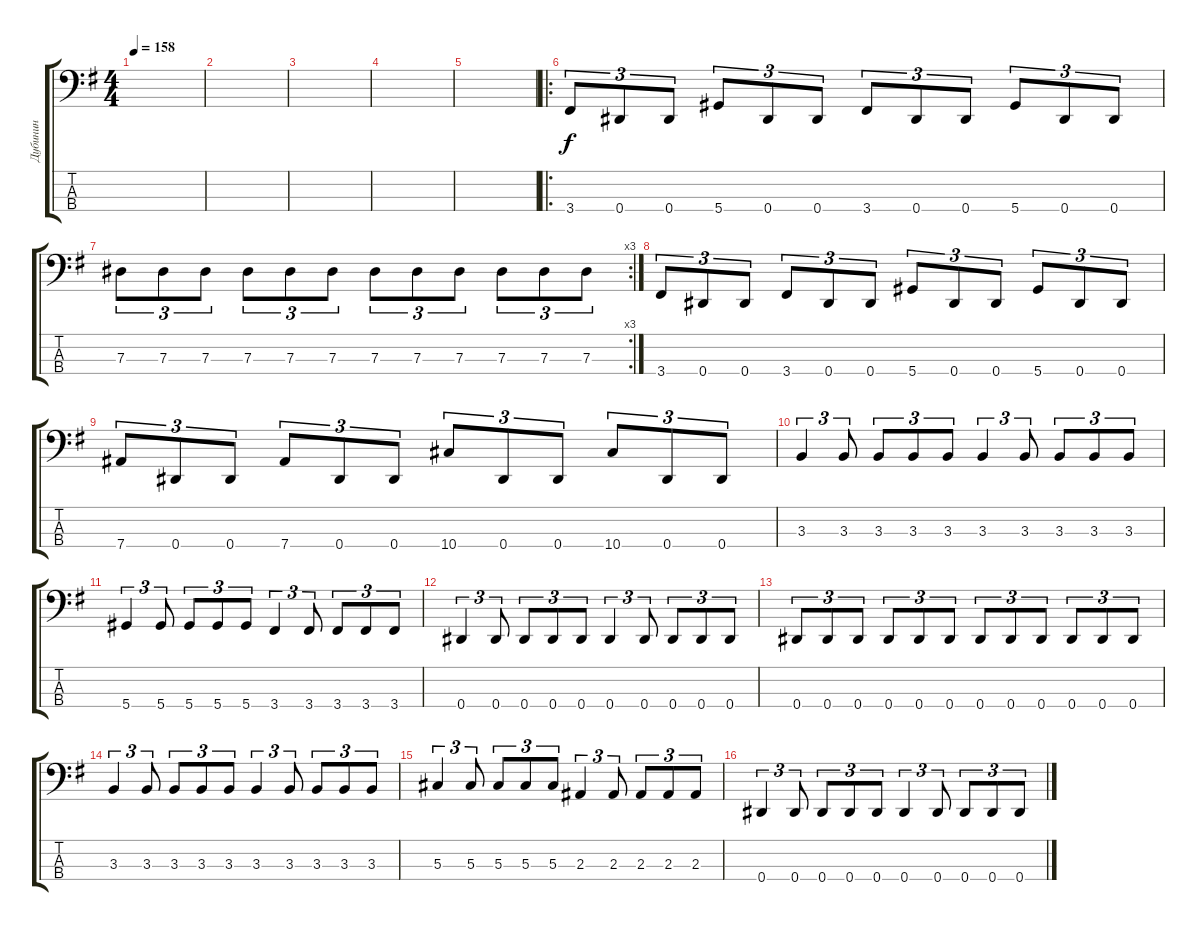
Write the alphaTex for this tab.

\track ("Дубинин" "Дубинин") {instrument electricbasspick}
\staff {score tabs}
\tuning (Gb2 Db2 Ab1 Eb1) {hide}
\ts (4 4)
\tempo 158
\clef f4
\ks g
|
|
|
|
|
\ro
3.4.8{tu (3 2)} 0.4.8{tu (3 2)} 0.4.8{tu (3 2)} 5.4.8{tu (3 2)} 0.4.8{tu (3 2)} 0.4.8{tu (3 2)} 3.4.8{tu (3 2)} 0.4.8{tu (3 2)} 0.4.8{tu (3 2)} 5.4.8{tu (3 2)} 0.4.8{tu (3 2)} 0.4.8{tu (3 2)} |
\rc 3
7.3.8{tu (3 2)} 7.3.8{tu (3 2)} 7.3.8{tu (3 2)} 7.3.8{tu (3 2)} 7.3.8{tu (3 2)} 7.3.8{tu (3 2)} 7.3.8{tu (3 2)} 7.3.8{tu (3 2)} 7.3.8{tu (3 2)} 7.3.8{tu (3 2)} 7.3.8{tu (3 2)} 7.3.8{tu (3 2)} |
3.4.8{tu (3 2)} 0.4.8{tu (3 2)} 0.4.8{tu (3 2)} 3.4.8{tu (3 2)} 0.4.8{tu (3 2)} 0.4.8{tu (3 2)} 5.4.8{tu (3 2)} 0.4.8{tu (3 2)} 0.4.8{tu (3 2)} 5.4.8{tu (3 2)} 0.4.8{tu (3 2)} 0.4.8{tu (3 2)} |
7.4.8{tu (3 2)} 0.4.8{tu (3 2)} 0.4.8{tu (3 2)} 7.4.8{tu (3 2)} 0.4.8{tu (3 2)} 0.4.8{tu (3 2)} 10.4.8{tu (3 2)} 0.4.8{tu (3 2)} 0.4.8{tu (3 2)} 10.4.8{tu (3 2)} 0.4.8{tu (3 2)} 0.4.8{tu (3 2)} |
3.3.4{tu (3 2)} 3.3.8{tu (3 2)} 3.3.8{tu (3 2)} 3.3.8{tu (3 2)} 3.3.8{tu (3 2)} 3.3.4{tu (3 2)} 3.3.8{tu (3 2)} 3.3.8{tu (3 2)} 3.3.8{tu (3 2)} 3.3.8{tu (3 2)} |
5.4.4{tu (3 2)} 5.4.8{tu (3 2)} 5.4.8{tu (3 2)} 5.4.8{tu (3 2)} 5.4.8{tu (3 2)} 3.4.4{tu (3 2)} 3.4.8{tu (3 2)} 3.4.8{tu (3 2)} 3.4.8{tu (3 2)} 3.4.8{tu (3 2)} |
0.4.4{tu (3 2)} 0.4.8{tu (3 2)} 0.4.8{tu (3 2)} 0.4.8{tu (3 2)} 0.4.8{tu (3 2)} 0.4.4{tu (3 2)} 0.4.8{tu (3 2)} 0.4.8{tu (3 2)} 0.4.8{tu (3 2)} 0.4.8{tu (3 2)} |
0.4.8{tu (3 2)} 0.4.8{tu (3 2)} 0.4.8{tu (3 2)} 0.4.8{tu (3 2)} 0.4.8{tu (3 2)} 0.4.8{tu (3 2)} 0.4.8{tu (3 2)} 0.4.8{tu (3 2)} 0.4.8{tu (3 2)} 0.4.8{tu (3 2)} 0.4.8{tu (3 2)} 0.4.8{tu (3 2)} |
3.3.4{tu (3 2)} 3.3.8{tu (3 2)} 3.3.8{tu (3 2)} 3.3.8{tu (3 2)} 3.3.8{tu (3 2)} 3.3.4{tu (3 2)} 3.3.8{tu (3 2)} 3.3.8{tu (3 2)} 3.3.8{tu (3 2)} 3.3.8{tu (3 2)} |
5.3.4{tu (3 2)} 5.3.8{tu (3 2)} 5.3.8{tu (3 2)} 5.3.8{tu (3 2)} 5.3.8{tu (3 2)} 2.3.4{tu (3 2)} 2.3.8{tu (3 2)} 2.3.8{tu (3 2)} 2.3.8{tu (3 2)} 2.3.8{tu (3 2)} |
0.4.4{tu (3 2)} 0.4.8{tu (3 2)} 0.4.8{tu (3 2)} 0.4.8{tu (3 2)} 0.4.8{tu (3 2)} 0.4.4{tu (3 2)} 0.4.8{tu (3 2)} 0.4.8{tu (3 2)} 0.4.8{tu (3 2)} 0.4.8{tu (3 2)}
